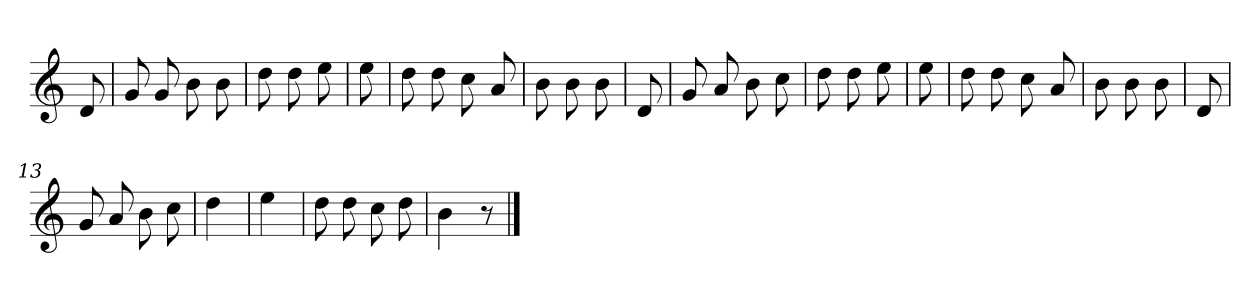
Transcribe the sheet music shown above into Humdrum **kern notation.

**kern
*part1
*staff1
*clefG2
*k[]
=
8d
=1
8g
8g
8b
8b
=2
8dd
8dd
8ee
=3
8ee
=4
8dd
8dd
8cc
8a
=5
8b
8b
8b
=6
8d
=7
8g
8a
8b
8cc
=8
8dd
8dd
8ee
=9
8ee
=10
8dd
8dd
8cc
8a
=11
8b
8b
8b
=12
8d
=13
8g
8a
8b
8cc
=14
4dd
=15
4ee
=16
8dd
8dd
8cc
8dd
=17
4b
8r
==
*-
